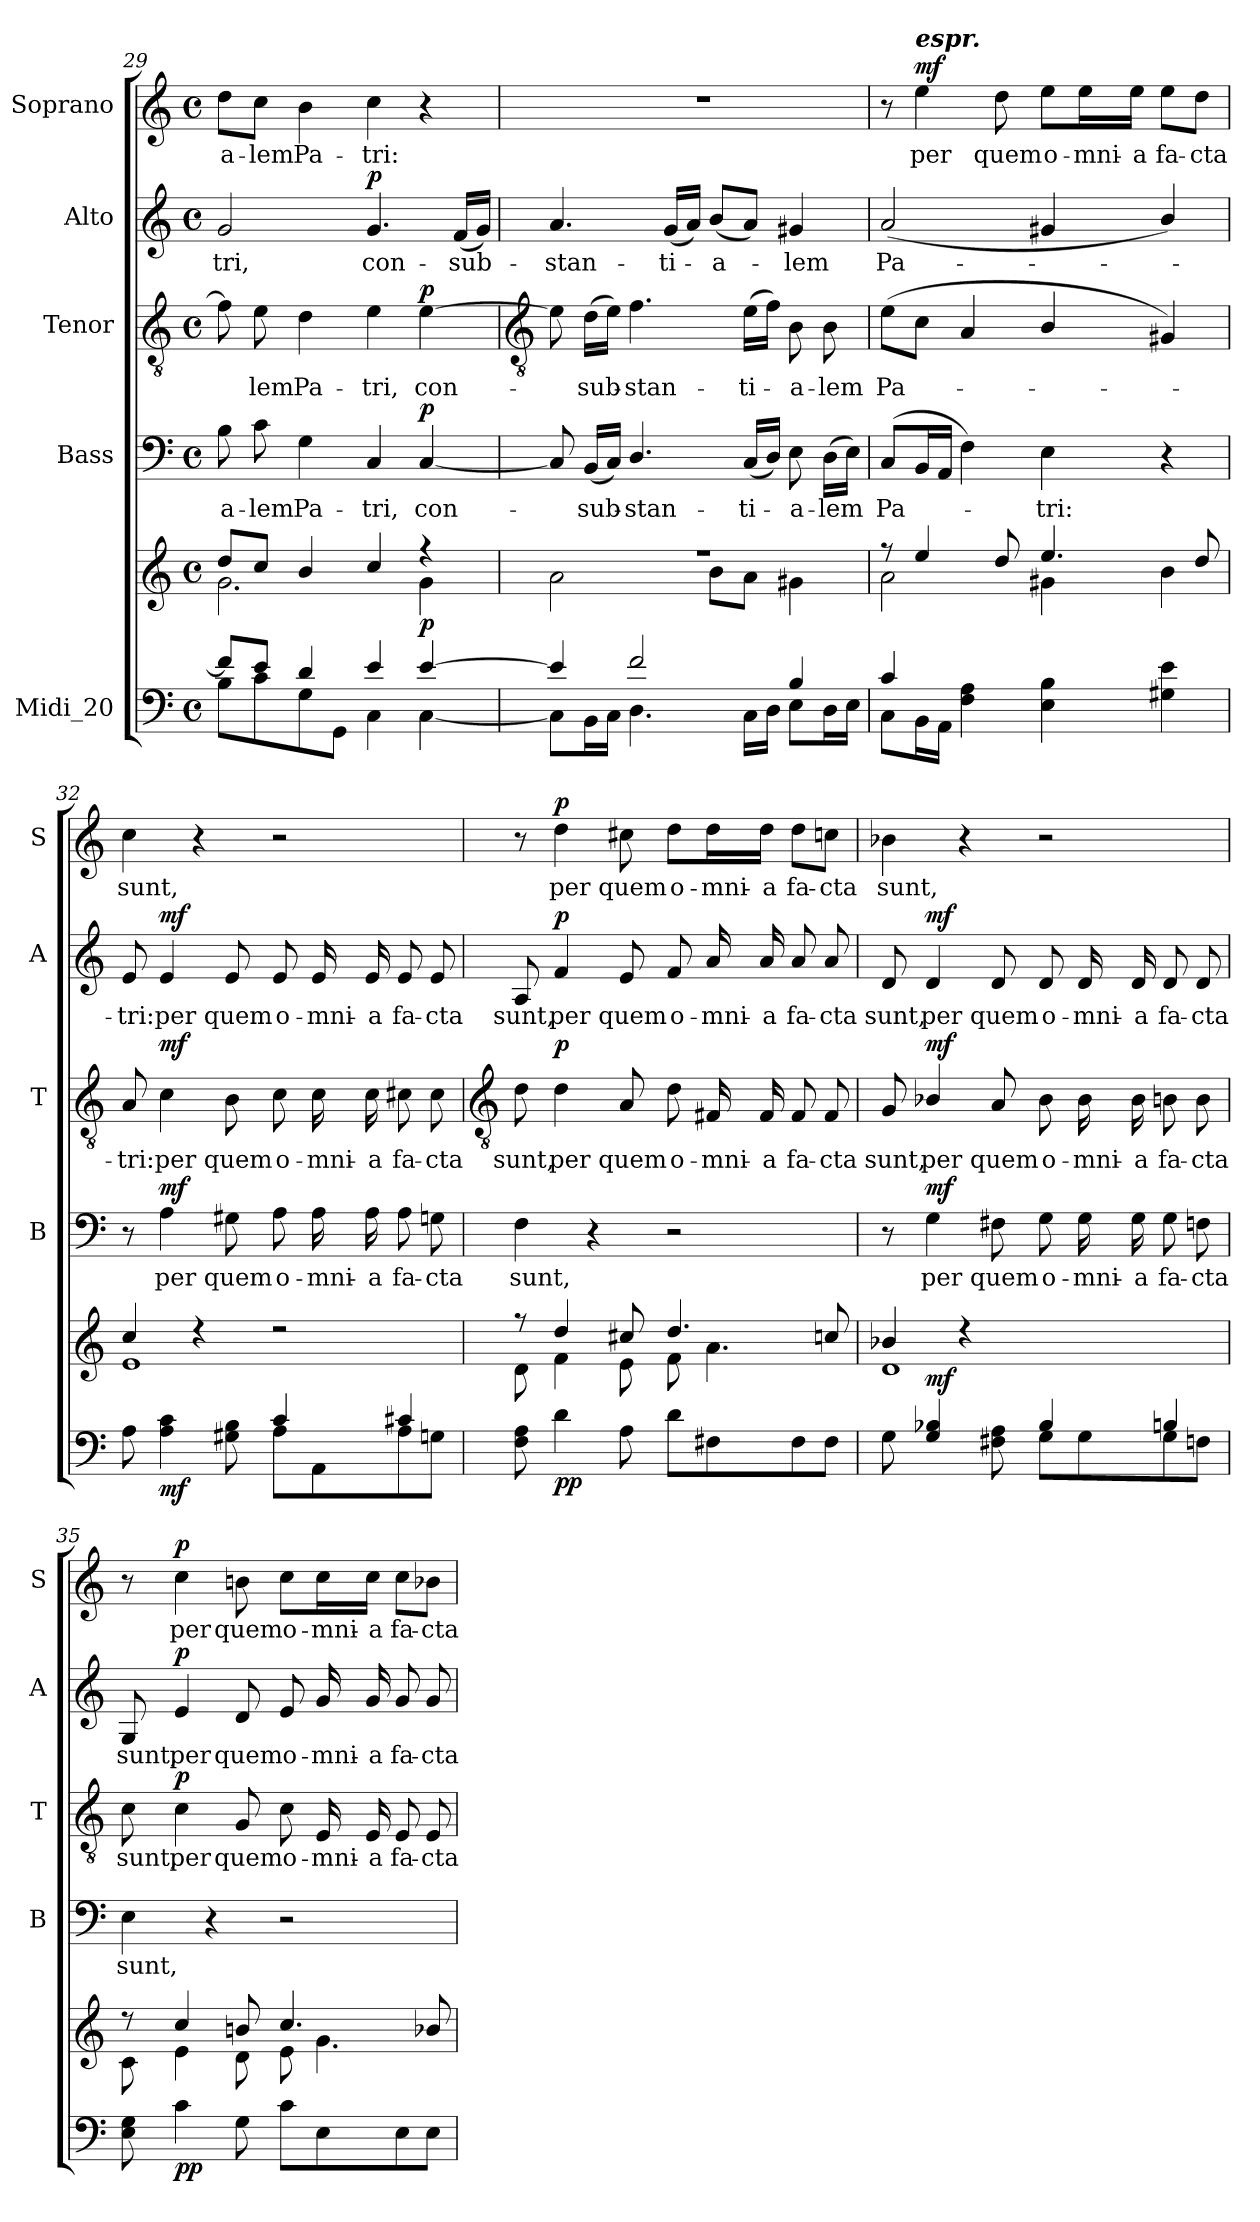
**kern	**kern	**dynam	**kern	**text	**dynam	**kern	**text	**dynam	**kern	**text	**dynam	**kern	**text	**dynam
*part5	*part5	*part5	*part4	*part4	*part4	*part3	*part3	*part3	*part2	*part2	*part2	*part1	*part1	*part1
*staff6	*staff5	*staff5/6	*staff4	*staff4	*staff4	*staff3	*staff3	*staff3	*staff2	*staff2	*staff2	*staff1	*staff1	*staff1
*I"Midi_20	*	*	*I"Bass	*	*	*I"Tenor	*	*	*I"Alto	*	*	*I"Soprano	*	*
*	*	*	*I'B	*	*	*I'T	*	*	*I'A	*	*	*I'S	*	*
*clefF4	*clefG2	*	*clefF4	*	*	*clefGv2	*	*	*clefG2	*	*	*clefG2	*	*
*k[]	*k[]	*	*k[]	*	*	*k[]	*	*	*k[]	*	*	*k[]	*	*
*C:	*C:	*	*C:	*	*	*C:	*	*	*C:	*	*	*C:	*	*
*M4/4	*M4/4	*	*M4/4	*	*	*M4/4	*	*	*M4/4	*	*	*M4/4	*	*
*met(c)	*met(c)	*	*met(c)	*	*	*met(c)	*	*	*met(c)	*	*	*met(c)	*	*
=29	=29	=29	=29	=29	=29	=29	=29	=29	=29	=29	=29	=29	=29	=29
*^	*^	*	*	*	*	*	*	*	*	*	*	*	*	*
!	!	!	!	!	!	!LO:LY:b	!	!	!	!	!	!LO:LY:b	!	!	!LO:LY:b	!
8f/L]	8B\L	8dd/L	2.g\	.	8B	a-	.	8f]	.	.	2g	-tri,	.	8dd\L	a-	.
!	!	!	!	!	!	!LO:LY:b	!	!	!LO:LY:b	!	!	!	!	!	!LO:LY:b	!
8e/J	8c\	8cc/J	.	.	8c	-lem	.	8e	lem	.	.	.	.	8cc\J	-lem	.
!	!	!	!	!	!	!LO:LY:b	!	!	!LO:LY:b	!	!	!	!	!	!LO:LY:b	!
4d/	8G\	4b/	.	.	4G	Pa-	.	4d	Pa-	.	.	.	.	4b	Pa-	.
.	8GG\J	.	.	.	.	.	.	.	.	.	.	.	.	.	.	.
!	!	!	!	!	!	!LO:LY:b	!	!	!LO:LY:b	!	!	!LO:LY:b	!LO:DY:b	!	!LO:LY:b	!
4e/	4C\	4cc/	.	.	4C	-tri,	.	4e	-tri,	.	4.g	con-	p	4cc	-tri:	.
!	!	!	!	!LO:DY:a=2	!	!LO:LY:b	!LO:DY:b	!	!LO:LY:b	!LO:DY:b	!	!	!	!	!	!
[4e/	[4C\	4r	4g\	p	[4C	con-	p	[4e	con-	p	.	.	.	4r	.	.
!	!	!	!	!	!	!	!	!	!	!	!	!LO:LY:b	!	!	!	!
.	.	.	.	.	.	.	.	.	.	.	(<16fLL	-sub-	.	.	.	.
.	.	.	.	.	.	.	.	.	.	.	16gJJ)	.	.	.	.	.
!!LO:LB:g=z
=30	=30	=30	=30	=30	=30	=30	=30	=30	=30	=30	=30	=30	=30	=30	=30	=30
*	*	*	*	*	*	*	*	*clefGv2	*	*	*	*	*	*	*	*
!	!	!	!	!	!	!	!	!	!	!	!	!LO:LY:b	!	!	!	!
4e/]	8C\L]	1r	2a\	.	8C]	.	.	8e]	.	.	4.a	stan-	.	1r	.	.
!	!	!	!	!	!	!LO:LY:b	!	!	!LO:LY:b	!	!	!	!	!	!	!
.	16BB\L	.	.	.	(<16BBLL	sub-	.	(>16dLL	sub-	.	.	.	.	.	.	.
.	16C\JJ	.	.	.	16CJJ)	.	.	16eJJ)	.	.	.	.	.	.	.	.
!	!	!	!	!	!	!LO:LY:b	!	!	!LO:LY:b	!	!	!	!	!	!	!
2f/	4.D\	.	.	.	4.D/	stan-	.	4.f	stan-	.	.	.	.	.	.	.
!	!	!	!	!	!	!	!	!	!	!	!	!LO:LY:b	!	!	!	!
.	.	.	.	.	.	.	.	.	.	.	(<16gLL	-ti-	.	.	.	.
.	.	.	.	.	.	.	.	.	.	.	16aJJ)	.	.	.	.	.
!	!	!	!	!	!	!	!	!	!	!	!	!LO:LY:b	!	!	!	!
.	.	.	8b\L	.	.	.	.	.	.	.	(<8bL	a-	.	.	.	.
!	!	!	!	!	!	!LO:LY:b	!	!	!LO:LY:b	!	!	!	!	!	!	!
.	16C\LL	.	8a\J	.	(<16CLL	-ti-	.	(>16eLL	-ti-	.	8aJ)	.	.	.	.	.
.	16D\JJ	.	.	.	16DJJ)	.	.	16fJJ)	.	.	.	.	.	.	.	.
!	!	!	!	!	!	!LO:LY:b	!	!	!LO:LY:b	!	!	!LO:LY:b	!	!	!	!
4B/	8E\L	.	4g#X\	.	8E	a-	.	8B	a-	.	4g#X	lem	.	.	.	.
!	!	!	!	!	!	!LO:LY:b	!	!	!LO:LY:b	!	!	!	!	!	!	!
.	16D\L	.	.	.	(>16DLL	-lem	.	8B	-lem	.	.	.	.	.	.	.
.	16E\JJ	.	.	.	16EJJ)	.	.	.	.	.	.	.	.	.	.	.
=31	=31	=31	=31	=31	=31	=31	=31	=31	=31	=31	=31	=31	=31	=31	=31	=31
!	!	!	!	!	!	!LO:LY:b	!	!	!LO:LY:b	!	!	!LO:LY:b	!	!	!	!
4c/	8C\L	8r	2a\	.	(<8CL	Pa-	.	(>8eL	Pa-	.	(<2a	Pa-	.	8r	.	.
!	!	!	!	!	!	!	!	!	!	!	!	!	!	!LO:TX:a:Bi:t=espr.	!	!
!	!	!	!	!	!	!	!	!	!	!	!	!	!	!	!LO:LY:b	!LO:DY:b
.	16BB\L	4ee/	.	.	16BBL	.	.	8cJ	.	.	.	.	.	4ee	per	mf
.	16AA\JJ	.	.	.	16AAJJ	.	.	.	.	.	.	.	.	.	.	.
2.ryy	4F\ 4A\	.	.	.	4F)	.	.	4A	.	.	.	.	.	.	.	.
!	!	!	!	!	!	!	!	!	!	!	!	!	!	!	!LO:LY:b	!
.	.	8dd/	.	.	.	.	.	.	.	.	.	.	.	8dd	quem	.
!	!	!	!	!	!	!LO:LY:b	!	!	!	!	!	!	!	!	!LO:LY:b	!
.	4E\ 4B\	4.ee/	4g#X\	.	4E	tri:	.	4B/	.	.	4g#X	.	.	8ee\L	o-	.
!	!	!	!	!	!	!	!	!	!	!	!	!	!	!	!LO:LY:b	!
.	.	.	.	.	.	.	.	.	.	.	.	.	.	16ee\L	-mni-	.
!	!	!	!	!	!	!	!	!	!	!	!	!	!	!	!LO:LY:b	!
.	.	.	.	.	.	.	.	.	.	.	.	.	.	16ee\JJ	-a	.
!	!	!	!	!	!	!	!	!	!	!	!	!	!	!	!LO:LY:b	!
.	4G#X\ 4e\	.	4b\	.	4r	.	.	4G#X)	.	.	4b/)	.	.	8ee\L	fa-	.
!	!	!	!	!	!	!	!	!	!	!	!	!	!	!	!LO:LY:b	!
.	.	8dd/	.	.	.	.	.	.	.	.	.	.	.	8dd\J	-cta	.
=32	=32	=32	=32	=32	=32	=32	=32	=32	=32	=32	=32	=32	=32	=32	=32	=32
!	!	!	!	!	!	!	!	!	!LO:LY:b	!	!	!LO:LY:b	!	!	!LO:LY:b	!
2ryy	8A\	4cc/	1e\	.	8r	.	.	8A	tri:	.	8e	tri:	.	4cc	sunt,	.
!	!	!	!	!LO:DY:b=2	!	!LO:LY:b	!LO:DY:b	!	!LO:LY:b	!LO:DY:b	!	!LO:LY:b	!LO:DY:b	!	!	!
.	4A\ 4c\	.	.	mf	4A	per	mf	4c	per	mf	4e	per	mf	.	.	.
.	.	4r	.	.	.	.	.	.	.	.	.	.	.	4r	.	.
!	!	!	!	!	!	!LO:LY:b	!	!	!LO:LY:b	!	!	!LO:LY:b	!	!	!	!
.	8G#X\ 8B\	.	.	.	8G#X	quem	.	8B	quem	.	8e	quem	.	.	.	.
!	!	!	!	!	!	!LO:LY:b	!	!	!LO:LY:b	!	!	!LO:LY:b	!	!	!	!
4c/	8A\L	2r	.	.	8A	o-	.	8c	o-	.	8e	o-	.	2r	.	.
!	!	!	!	!	!	!LO:LY:b	!	!	!LO:LY:b	!	!	!LO:LY:b	!	!	!	!
.	8AA\	.	.	.	16A	-mni-	.	16c	-mni-	.	16e	-mni-	.	.	.	.
!	!	!	!	!	!	!LO:LY:b	!	!	!LO:LY:b	!	!	!LO:LY:b	!	!	!	!
.	.	.	.	.	16A	-a	.	16c	-a	.	16e	-a	.	.	.	.
!	!	!	!	!	!	!LO:LY:b	!	!	!LO:LY:b	!	!	!LO:LY:b	!	!	!	!
4c#X/	8A\	.	.	.	8A	fa-	.	8c#X	fa-	.	8e	fa-	.	.	.	.
!	!	!	!	!	!	!LO:LY:b	!	!	!LO:LY:b	!	!	!LO:LY:b	!	!	!	!
.	8Gn\J	.	.	.	8Gn	-cta	.	8c#	-cta	.	8e	-cta	.	.	.	.
*v	*v	*	*	*	*	*	*	*	*	*	*	*	*	*	*	*
!!LO:LB:g=z
=33	=33	=33	=33	=33	=33	=33	=33	=33	=33	=33	=33	=33	=33	=33	=33
*	*	*	*	*	*	*	*clefGv2	*	*	*	*	*	*	*	*
*^	*	*	*	*	*	*	*	*	*	*	*	*	*	*	*
!	!	!	!	!	!	!LO:LY:b	!	!	!LO:LY:b	!	!	!LO:LY:b	!	!	!	!
*v	*v	*	*	*	*	*	*	*	*	*	*	*	*	*	*	*
8F 8A	8r	8d\	.	4F	sunt,	.	8d	sunt,	.	8A	sunt,	.	8r	.	.
!	!	!	!LO:DY:b=2	!	!	!	!	!LO:LY:b	!	!	!LO:LY:b	!	!	!LO:LY:b	!
!	!	!	!LO:DY:n=1:b	!	!	!	!	!	!LO:DY:b	!	!	!LO:DY:b	!	!	!LO:DY:b
4d	4dd/	4f\	p p	.	.	.	4d	per	p	4f	per	p	4dd	per	p
.	.	.	.	4r	.	.	.	.	.	.	.	.	.	.	.
!	!	!	!	!	!	!	!	!LO:LY:b	!	!	!LO:LY:b	!	!	!LO:LY:b	!
8A	8cc#X/	8e\	.	.	.	.	8A	quem	.	8e	quem	.	8cc#X	quem	.
!	!	!	!	!	!	!	!	!LO:LY:b	!	!	!LO:LY:b	!	!	!LO:LY:b	!
8dL	4.dd/	8f\	.	2r	.	.	8d	o-	.	8f	o-	.	8dd\L	o-	.
!	!	!	!	!	!	!	!	!LO:LY:b	!	!	!LO:LY:b	!	!	!LO:LY:b	!
8F#X	.	4.a\	.	.	.	.	16F#X	-mni-	.	16a	-mni-	.	16dd\L	-mni-	.
!	!	!	!	!	!	!	!	!LO:LY:b	!	!	!LO:LY:b	!	!	!LO:LY:b	!
.	.	.	.	.	.	.	16F#	-a	.	16a	-a	.	16dd\JJ	-a	.
!	!	!	!	!	!	!	!	!LO:LY:b	!	!	!LO:LY:b	!	!	!LO:LY:b	!
8F#	.	.	.	.	.	.	8F#	fa-	.	8a	fa-	.	8dd\L	fa-	.
!	!	!	!	!	!	!	!	!LO:LY:b	!	!	!LO:LY:b	!	!	!LO:LY:b	!
8F#J	8ccn/	.	.	.	.	.	8F#	-cta	.	8a	-cta	.	8ccn\J	-cta	.
=34	=34	=34	=34	=34	=34	=34	=34	=34	=34	=34	=34	=34	=34	=34	=34
*^	*	*	*	*	*	*	*	*	*	*	*	*	*	*	*
!	!	!	!	!	!	!	!	!	!LO:LY:b	!	!	!LO:LY:b	!	!	!LO:LY:b	!
2ryy	8G	4b-X/	1d\	.	8r	.	.	8G	sunt,	.	8d	sunt,	.	4b-X	sunt,	.
!	!	!	!	!LO:DY:a=2	!	!LO:LY:b	!LO:DY:b	!	!LO:LY:b	!LO:DY:b	!	!LO:LY:b	!LO:DY:b	!	!	!
.	4G/ 4B-X/	.	.	mf	4G	per	mf	4B-X/	per	mf	4d	per	mf	.	.	.
.	.	4r	.	.	.	.	.	.	.	.	.	.	.	4r	.	.
!	!	!	!	!	!	!LO:LY:b	!	!	!LO:LY:b	!	!	!LO:LY:b	!	!	!	!
.	8F#X 8A	.	.	.	8F#X	quem	.	8A	quem	.	8d	quem	.	.	.	.
!	!	!	!	!	!	!LO:LY:b	!	!	!LO:LY:b	!	!	!LO:LY:b	!	!	!	!
8G\L	4B-/	2ryy	.	.	8G	o-	.	8B-	o-	.	8d	o-	.	2r	.	.
!	!	!	!	!	!	!LO:LY:b	!	!	!LO:LY:b	!	!	!LO:LY:b	!	!	!	!
8G\	.	.	.	.	16G	-mni-	.	16B-	-mni-	.	16d	-mni-	.	.	.	.
!	!	!	!	!	!	!LO:LY:b	!	!	!LO:LY:b	!	!	!LO:LY:b	!	!	!	!
.	.	.	.	.	16G	-a	.	16B-	-a	.	16d	-a	.	.	.	.
!	!	!	!	!	!	!LO:LY:b	!	!	!LO:LY:b	!	!	!LO:LY:b	!	!	!	!
8G\	4Bn/	.	.	.	8G	fa-	.	8Bn	fa-	.	8d	fa-	.	.	.	.
!	!	!	!	!	!	!LO:LY:b	!	!	!LO:LY:b	!	!	!LO:LY:b	!	!	!	!
8F\J	.	.	.	.	8Fn	-cta	.	8B	-cta	.	8d	-cta	.	.	.	.
*v	*v	*	*	*	*	*	*	*	*	*	*	*	*	*	*	*
=35	=35	=35	=35	=35	=35	=35	=35	=35	=35	=35	=35	=35	=35	=35	=35
!	!	!	!	!	!LO:LY:b	!	!	!LO:LY:b	!	!	!LO:LY:b	!	!	!	!
8E 8G	8r	8c\	.	4E	sunt,	.	8c	sunt,	.	8G	sunt,	.	8r	.	.
!	!	!	!LO:DY:b=2	!	!	!	!	!LO:LY:b	!	!	!LO:LY:b	!	!	!LO:LY:b	!
!	!	!	!LO:DY:n=1:b	!	!	!	!	!	!LO:DY:b	!	!	!LO:DY:b	!	!	!LO:DY:b
4c	4cc/	4e\	p p	.	.	.	4c	per	p	4e	per	p	4cc	per	p
.	.	.	.	4r	.	.	.	.	.	.	.	.	.	.	.
!	!	!	!	!	!	!	!	!LO:LY:b	!	!	!LO:LY:b	!	!	!LO:LY:b	!
8G	8bn/	8d\	.	.	.	.	8G	quem	.	8d	quem	.	8bn	quem	.
!	!	!	!	!	!	!	!	!LO:LY:b	!	!	!LO:LY:b	!	!	!LO:LY:b	!
8cL	4.cc/	8e\	.	2r	.	.	8c	o-	.	8e	o-	.	8cc\L	o-	.
!	!	!	!	!	!	!	!	!LO:LY:b	!	!	!LO:LY:b	!	!	!LO:LY:b	!
8E	.	4.g\	.	.	.	.	16E	-mni-	.	16g	-mni-	.	16cc\L	-mni-	.
!	!	!	!	!	!	!	!	!LO:LY:b	!	!	!LO:LY:b	!	!	!LO:LY:b	!
.	.	.	.	.	.	.	16E	-a	.	16g	-a	.	16cc\JJ	-a	.
!	!	!	!	!	!	!	!	!LO:LY:b	!	!	!LO:LY:b	!	!	!LO:LY:b	!
8E	.	.	.	.	.	.	8E	fa-	.	8g	fa-	.	8cc\L	fa-	.
!	!	!	!	!	!	!	!	!LO:LY:b	!	!	!LO:LY:b	!	!	!LO:LY:b	!
8EJ	8b-X/	.	.	.	.	.	8E	-cta	.	8g	-cta	.	8b-X\J	-cta	.
*	*v	*v	*	*	*	*	*	*	*	*	*	*	*	*	*
=	=	=	=	=	=	=	=	=	=	=	=	=	=	=
*-	*-	*-	*-	*-	*-	*-	*-	*-	*-	*-	*-	*-	*-	*-
